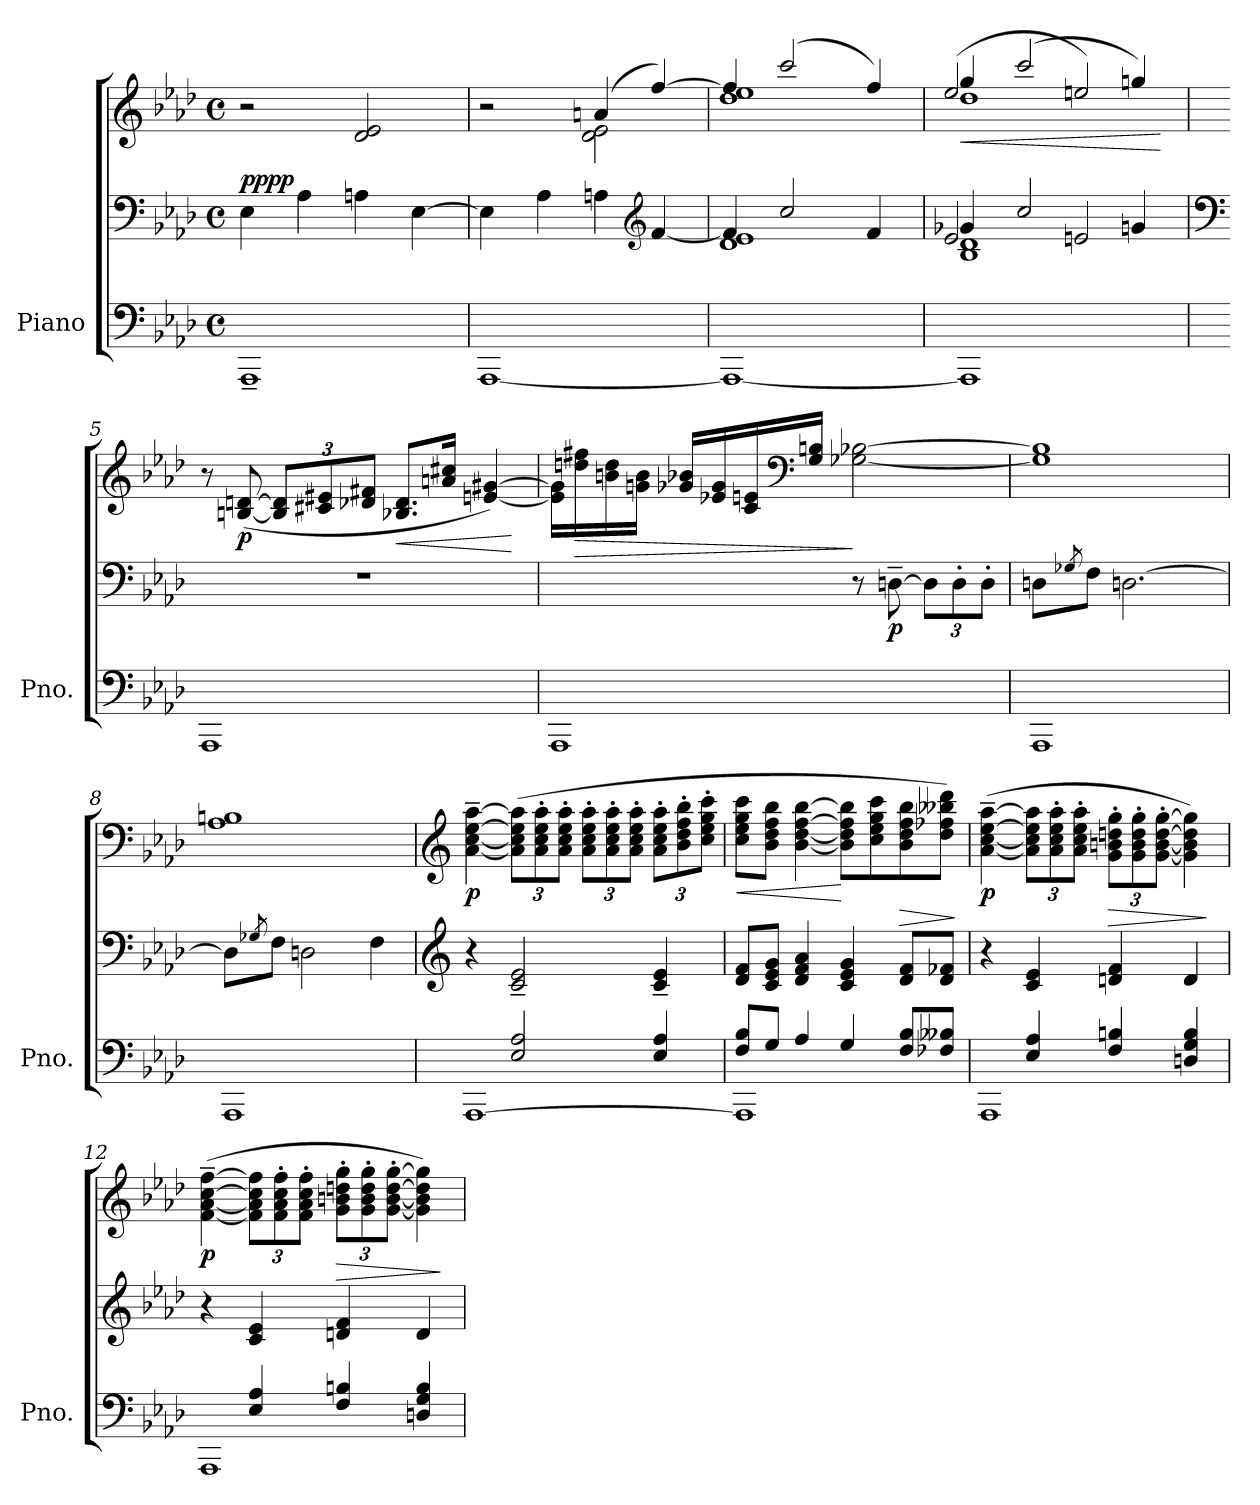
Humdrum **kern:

**kern	**kern	**kern	**dynam
*part1	*part1	*part1	*part1
*staff3	*staff2	*staff1	*staff1/2/3
*I"Piano	*	*	*
*I'Pno.	*	*	*
*clefF4	*clefF4	*clefG2	*
*k[b-e-a-d-]	*k[b-e-a-d-]	*k[b-e-a-d-]	*
*M4/4	*M4/4	*M4/4	*
*met(c)	*met(c)	*met(c)	*
*MM55	*MM55	*MM55	*
=1	=1	=1	=1
!	!	!	!LO:DY:b=3
!	!	!	!LO:DY:n=1:a=2
1AAA-~	4E-\	2r	pp pp
.	4A-\	.	.
.	4An\	2d-/ 2e-/	.
.	[4E-\	.	.
=2	=2	=2	=2
*	*	*^	*
[1AAA-	4E-\]	2r	2ryy	.
.	4A-\	.	.	.
.	4An\	(>4an/	2d-\ 2e-\	.
*	*clefG2	*	*	*
.	[4f/	[4ff/)	.	.
=3	=3	=3	=3	=3
*	*^	*	*	*
1AAA-_	4f/]	1d- 1e-	4ff/]	1dd- 1ee-	.
.	2cc/	.	(>2ccc/	.	.
.	4f/	.	4ff/)	.	.
*	*	*	*v	*v	*
=4	=4	=4	=4	=4
*	*	*^	*	*
!	!	!	!	!	!LO:HP:b
*	*	*	*	*^	*
*	*	*	*	*	*^	*
1AAA-]	4g-X/	1B- 1d-	2e-/	4gg/	1dd-	(<2ee-/	<
.	2cc/	.	.	(>2ccc/	.	.	.
.	.	.	2en/	.	.	2een/)	.
.	4gn/	.	.	4ggn/)	.	.	.
*	*v	*v	*v	*	*	*	*
*	*	*v	*v	*v	*
.	.	.	[
!!LO:LB:g=z
=5	=5	=5	=5
*	*clefF4	*	*
1AAA-	1r	8r	.
!	!	!	!LO:DY:b
.	.	(<[8Bn/ [8dn/	p
*	*	*Xbrackettup	*
.	.	12B/] 12d/]L	.
.	.	12c#X/ 12e#X/	.
.	.	12d-X/ 12f#X/J	.
!	!	!	!LO:HP:b
.	.	8.B-X/ 8.d-/L	<
.	.	16an/ 16cc#X/Jk	.
.	.	[4en/ [4g#X/)	.
.	.	.	[
=6	=6	=6	=6
1AAA-	2ryy	16e\] 16g#\]LL	.
!	!	!	!LO:HP:b
.	.	16ddn\ 16ff#X\	>
.	.	16bn\ 16dd\	.
.	.	16gn\ 16b\JJ	.
.	.	16g-X/ 16b-X/LL	.
.	.	16e-X/ 16g-/	.
.	.	16c/ 16en/	.
*	*	*clefF4	*
.	.	16G/ 16Bn/JJ	.
.	8r	[2G-X\ [2B-X\	]
!	!	!	!LO:DY:b=2
.	[8Dn~\	.	p
*	*Xbrackettup	*	*
.	12D\L]	.	.
.	12D'\	.	.
.	12D'\J	.	.
!!LO:LB:g=z
=7	=7	=7	=7
1AAA-	8Dn\L	1G-] 1B-]	.
.	8qG-X/	.	.
.	8F\J	.	.
.	[2.Dn\	.	.
=8	=8	=8	=8
1AAA-	8Dn\L]	1A- 1Bn	.
.	8qG-X/	.	.
.	8F\J	.	.
.	2Dn\	.	.
.	4F\	.	.
=9	=9	=9	=9
*	*clefG2	*clefG2	*
*^	*	*	*
!	!	!	!	!LO:DY:b
[1AAA-	4ryy	4r	[4a-\~ [4cc\~ [4ee-\~ [4aa-\~	p
.	2E-/ 2A-/	2c/~ 2e-/~	(>12a-\] 12cc\] 12ee-\] 12aa-\]L	.
.	.	.	12a-\' 12cc\' 12ee-\' 12aa-\'	.
.	.	.	12a-\' 12cc\' 12ee-\' 12aa-\'J	.
.	.	.	12a-\' 12cc\' 12ee-\' 12aa-\'L	.
.	.	.	12a-\' 12cc\' 12ee-\' 12aa-\'	.
.	.	.	12a-\' 12cc\' 12ee-\' 12aa-\'J	.
.	4E-/ 4A-/	4c/~ 4e-/~	12a-\' 12cc\' 12ee-\' 12aa-\'L	.
.	.	.	12b-\' 12dd-\' 12ff\' 12bb-\'	.
.	.	.	12cc\' 12ee-\' 12gg\' 12ccc\'J	.
=10	=10	=10	=10	=10
!	!	!	!	!LO:HP:b
1AAA-]	8F/ 8B-/L	8d-/ 8f/L	8cc\ 8ee-\ 8gg\ 8ccc\L	<
.	8G/J	8c/ 8e-/ 8g/J	8b-\ 8dd-\ 8ff\ 8bb-\J	.
.	4A-/	4d-/ 4f/ 4a-/	[4b-\ [4dd-\ [4ff\ [4bb-\	.
.	4G/	4c/ 4e-/ 4g/	8b-\] 8dd-\] 8ff\] 8bb-\]L	[
.	.	.	8cc\ 8ee-\ 8gg\ 8ccc\	.
!	!	!	!	!LO:HP:b
.	8F/ 8B-/L	8d-/ 8f/L	8b-\ 8dd-\ 8ff\ 8bb-\	>
.	8F-X/ 8B--X/J	8d-/ 8f-X/J	8dd-\ 8ff-X\ 8bb--X\ 8ddd-\J)	.
*v	*v	*	*	*
.	.	.	]
!!LO:LB:g=z
=11	=11	=11	=11
*^	*	*	*
!	!	!	!	!LO:DY:b
1AAA-	4ryy	4r	(>[4a-\~ [4cc\~ [4ee-\~ [4aa-\~	p
.	4E-/ 4A-/	4c/ 4e-/	12a-\] 12cc\] 12ee-\] 12aa-\]L	.
.	.	.	12a-\' 12cc\' 12ee-\' 12aa-\'	.
.	.	.	12a-\' 12cc\' 12ee-\' 12aa-\'J	.
!	!	!	!	!LO:HP:b
.	4F/ 4Bn/	4dn/ 4f/	12g\' 12bn\' 12ddn\' 12gg\'L	>
.	.	.	12g\' 12b\' 12dd\' 12gg\'	.
.	.	.	[12g\' [12b\' [12dd\' [12gg\'J	.
.	4Dn/ 4G/ 4B/	4d/	4g\] 4b\] 4dd\] 4gg\])	.
*v	*v	*	*	*
.	.	.	]
=12	=12	=12	=12
*^	*	*	*
!	!	!	!	!LO:DY:b
1AAA-	4ryy	4r	(>[4f\~ [4a-\~ [4cc\~ [4ff\~	p
.	4E-/ 4A-/	4c/ 4e-/	12f\] 12a-\] 12cc\] 12ff\]L	.
.	.	.	12f\' 12a-\' 12cc\' 12ff\'	.
.	.	.	12f\' 12a-\' 12cc\' 12ff\'J	.
!	!	!	!	!LO:HP:b
.	4F/ 4Bn/	4dn/ 4f/	12g\' 12bn\' 12ddn\' 12gg\'L	>
.	.	.	12g\' 12b\' 12dd\' 12gg\'	.
.	.	.	[12g\' [12b\' [12dd\' [12gg\'J	.
.	4Dn/ 4G/ 4B/	4d/	4g\] 4b\] 4dd\] 4gg\])	.
*v	*v	*	*	*
.	.	.	]
=	=	=	=
*-	*-	*-	*-
